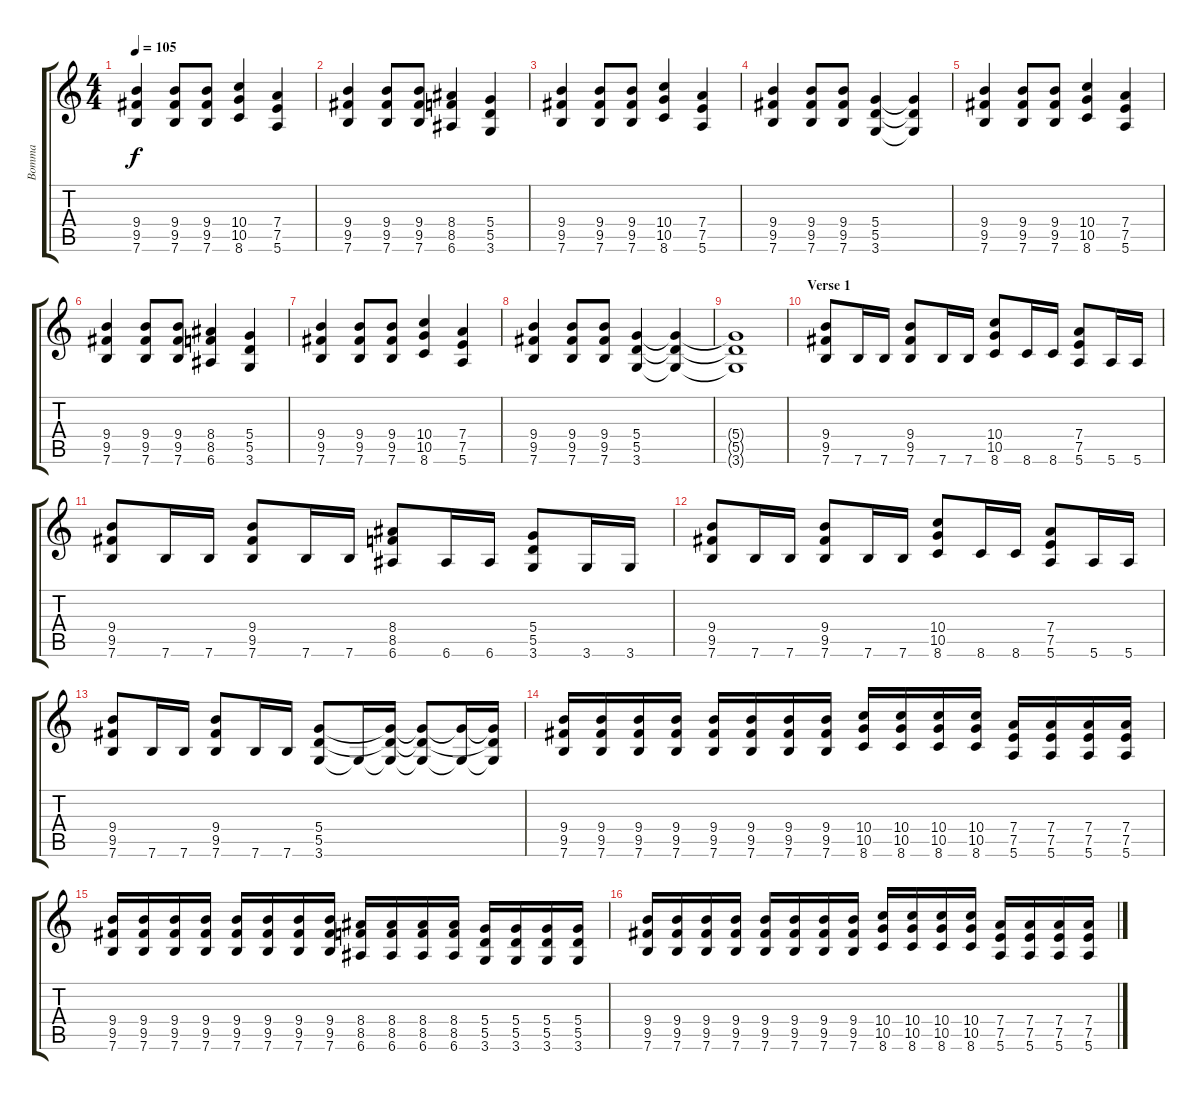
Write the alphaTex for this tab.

\track ("Bomma" "Bomma") {instrument acousticguitarsteel}
\staff {score tabs}
\tuning (E4 B3 G3 D3 A2 E2) {hide}
\ts (4 4)
\tempo 105
\clef g2
\ks c
(9.4 9.5 7.6).4{dy f} (9.4 9.5 7.6).8 (9.4 9.5 7.6).8 (10.4 10.5 8.6).4 (7.4 7.5 5.6).4 |
(9.4 9.5 7.6).4 (9.4 9.5 7.6).8 (9.4 9.5 7.6).8 (8.4 8.5 6.6).4 (5.4 5.5 3.6).4 |
(9.4 9.5 7.6).4 (9.4 9.5 7.6).8 (9.4 9.5 7.6).8 (10.4 10.5 8.6).4 (7.4 7.5 5.6).4 |
(9.4 9.5 7.6).4 (9.4 9.5 7.6).8 (9.4 9.5 7.6).8 (5.4 5.5 3.6).4 (5.4{t} 5.5{t} 3.6{t}).4 |
(9.4 9.5 7.6).4 (9.4 9.5 7.6).8 (9.4 9.5 7.6).8 (10.4 10.5 8.6).4 (7.4 7.5 5.6).4 |
(9.4 9.5 7.6).4 (9.4 9.5 7.6).8 (9.4 9.5 7.6).8 (8.4 8.5 6.6).4 (5.4 5.5 3.6).4 |
(9.4 9.5 7.6).4 (9.4 9.5 7.6).8 (9.4 9.5 7.6).8 (10.4 10.5 8.6).4 (7.4 7.5 5.6).4 |
(9.4 9.5 7.6).4 (9.4 9.5 7.6).8 (9.4 9.5 7.6).8 (5.4 5.5 3.6).4 (5.4{t} 5.5{t} 3.6{t}).4 |
(5.4{t} 5.5{t} 3.6{t}).1 |
\section ("" "Verse 1")
(9.4 9.5 7.6).8 7.6.16 7.6.16 (9.4 9.5 7.6).8 7.6.16 7.6.16 (10.4 10.5 8.6).8 8.6.16 8.6.16 (7.4 7.5 5.6).8 5.6.16 5.6.16 |
(9.4 9.5 7.6).8 7.6.16 7.6.16 (9.4 9.5 7.6).8 7.6.16 7.6.16 (8.4 8.5 6.6).8 6.6.16 6.6.16 (5.4 5.5 3.6).8 3.6.16 3.6.16 |
(9.4 9.5 7.6).8 7.6.16 7.6.16 (9.4 9.5 7.6).8 7.6.16 7.6.16 (10.4 10.5 8.6).8 8.6.16 8.6.16 (7.4 7.5 5.6).8 5.6.16 5.6.16 |
(9.4 9.5 7.6).8 7.6.16 7.6.16 (9.4 9.5 7.6).8 7.6.16 7.6.16 (5.4 5.5 3.6).8 3.6{t}.16 (5.4{t} 5.5{t} 3.6{t}).16 (5.4{t} 5.5{t} 3.6{t}).8 (5.4{t} 3.6{t}).16 (5.4{t} 5.5{t} 3.6{t}).16 |
(9.4 9.5 7.6).16{instrument distortionguitar} (9.4 9.5 7.6).16 (9.4 9.5 7.6).16 (9.4 9.5 7.6).16 (9.4 9.5 7.6).16 (9.4 9.5 7.6).16 (9.4 9.5 7.6).16 (9.4 9.5 7.6).16 (10.4 10.5 8.6).16 (10.4 10.5 8.6).16 (10.4 10.5 8.6).16 (10.4 10.5 8.6).16 (7.4 7.5 5.6).16 (7.4 7.5 5.6).16 (7.4 7.5 5.6).16 (7.4 7.5 5.6).16 |
(9.4 9.5 7.6).16 (9.4 9.5 7.6).16 (9.4 9.5 7.6).16 (9.4 9.5 7.6).16 (9.4 9.5 7.6).16 (9.4 9.5 7.6).16 (9.4 9.5 7.6).16 (9.4 9.5 7.6).16 (8.4 8.5 6.6).16 (8.4 8.5 6.6).16 (8.4 8.5 6.6).16 (8.4 8.5 6.6).16 (5.4 5.5 3.6).16 (5.4 5.5 3.6).16 (5.4 5.5 3.6).16 (5.4 5.5 3.6).16 |
(9.4 9.5 7.6).16 (9.4 9.5 7.6).16 (9.4 9.5 7.6).16 (9.4 9.5 7.6).16 (9.4 9.5 7.6).16 (9.4 9.5 7.6).16 (9.4 9.5 7.6).16 (9.4 9.5 7.6).16 (10.4 10.5 8.6).16 (10.4 10.5 8.6).16 (10.4 10.5 8.6).16 (10.4 10.5 8.6).16 (7.4 7.5 5.6).16 (7.4 7.5 5.6).16 (7.4 7.5 5.6).16 (7.4 7.5 5.6).16
